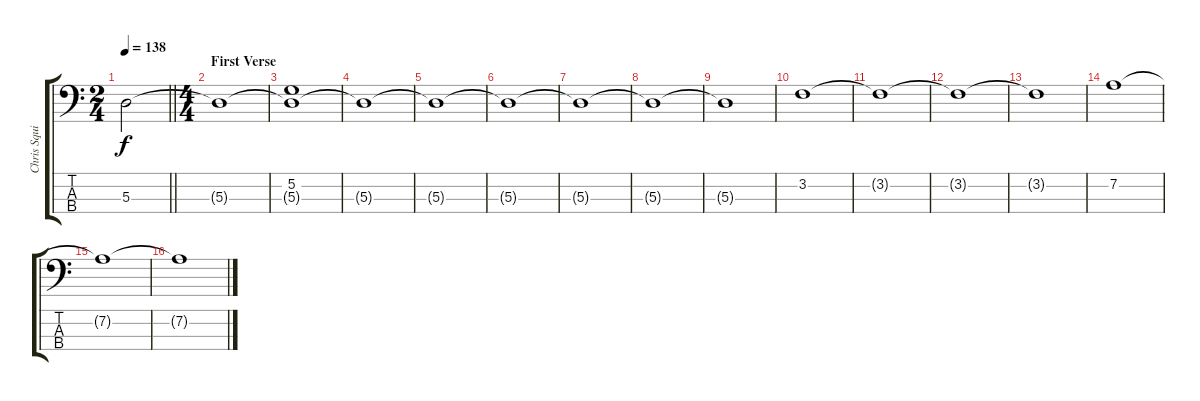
\track ("Chris Squire" "Chris Squi") {instrument electricbasspick}
\staff {score tabs}
\tuning (G2 D2 A1 E1) {hide}
\ts (2 4)
\tempo 138
\clef f4
\barLineRight lightlight
\ks c
5.3{t}.2{dy f} |
\ts (4 4)
\section ("" "First Verse")
5.3{t}.1 |
(5.2 5.3{t}).1 |
5.3{t}.1 |
5.3{t}.1 |
5.3{t}.1 |
5.3{t}.1 |
5.3{t}.1 |
5.3{t}.1 |
3.2.1 |
3.2{t}.1 |
3.2{t}.1 |
3.2{t}.1 |
7.2.1 |
7.2{t}.1 |
7.2{t}.1
